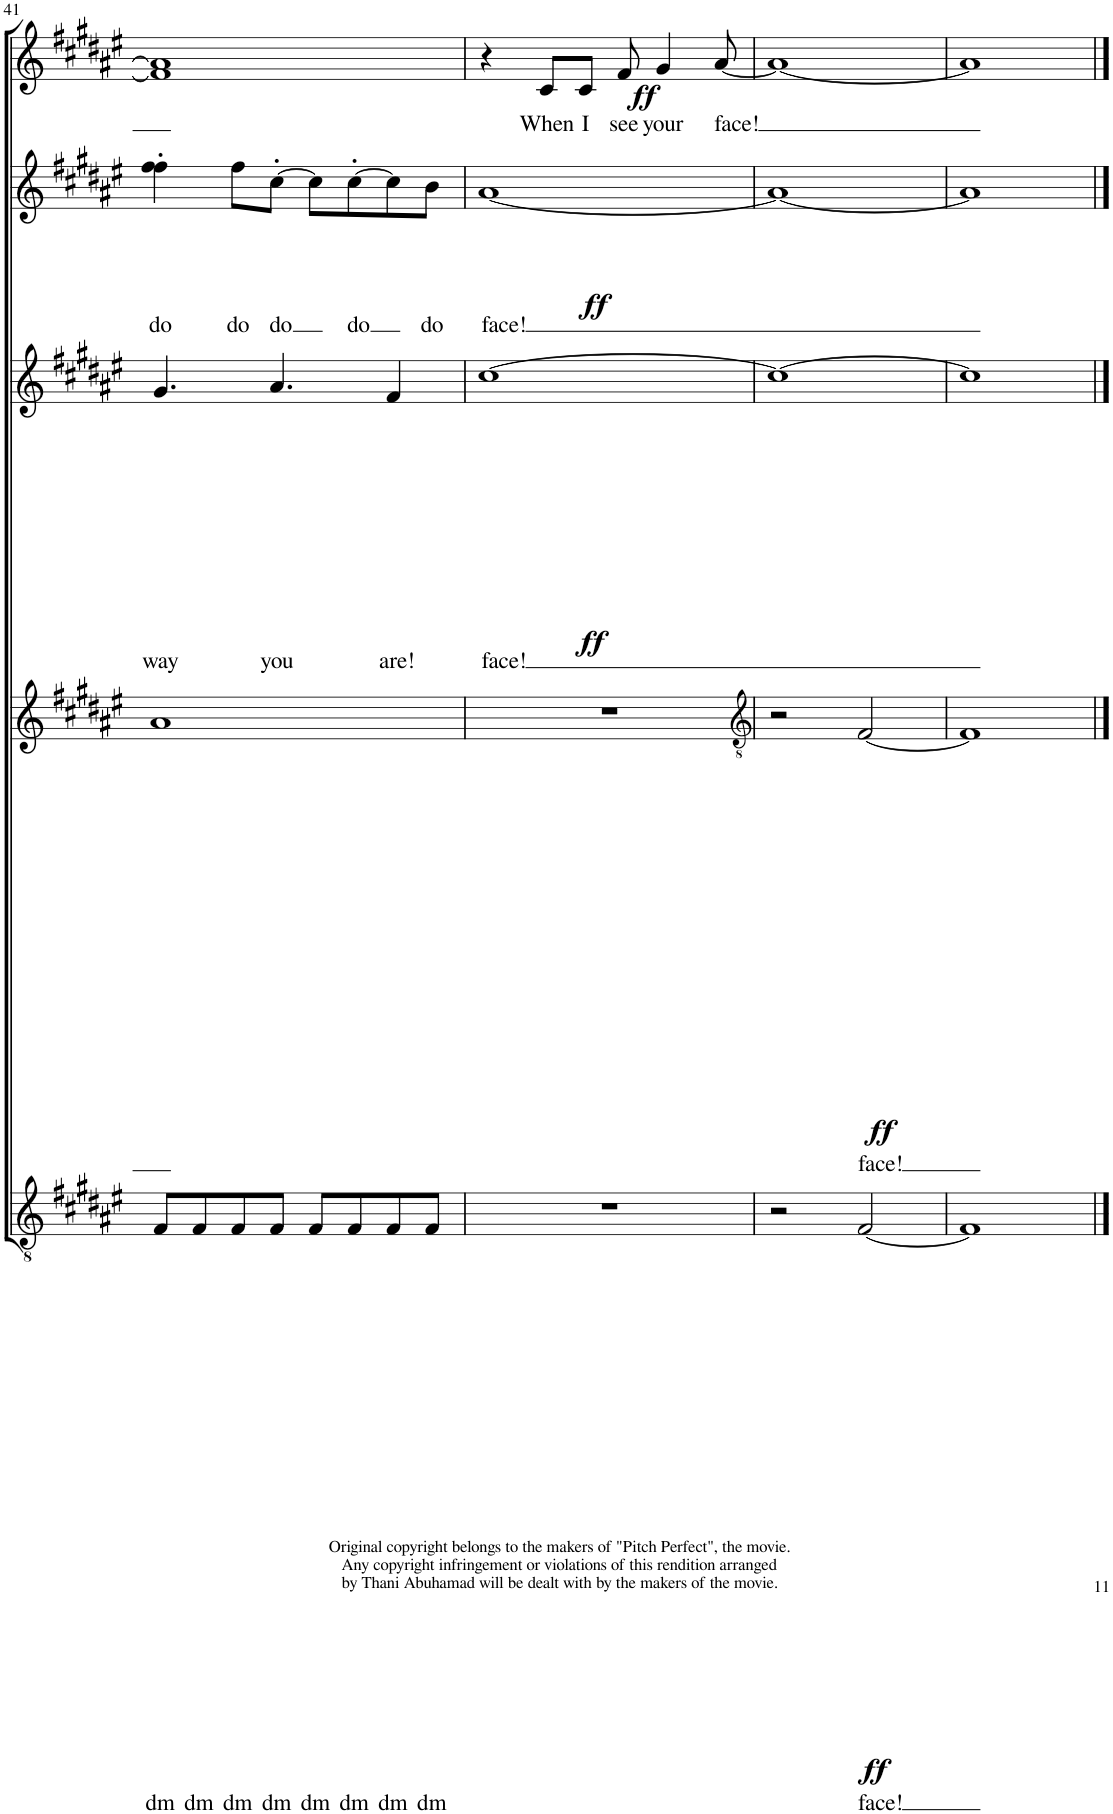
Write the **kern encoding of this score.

**kern	**text	**dynam	**kern	**text	**dynam	**kern	**text	**dynam	**kern	**text	**dynam	**kern	**text	**dynam
*part5	*part5	*part5	*part4	*part4	*part4	*part3	*part3	*part3	*part2	*part2	*part2	*part1	*part1	*part1
*staff5	*staff5	*staff5	*staff4	*staff4	*staff4	*staff3	*staff3	*staff3	*staff2	*staff2	*staff2	*staff1	*staff1	*staff1
*I"Bass	*	*	*I"Alto	*	*	*I"Mezzo	*	*	*I"Soprano	*	*	*I"Solo	*	*
*	*	*	*I'A	*	*	*	*	*	*I'S	*	*	*	*	*
!!LO:PB:g=z
*clefGv2	*	*	*clefG2	*	*	*clefG2	*	*	*clefG2	*	*	*clefG2	*	*
*k[f#c#g#d#a#e#]	*	*	*k[f#c#g#d#a#e#]	*	*	*k[f#c#g#d#a#e#]	*	*	*k[f#c#g#d#a#e#]	*	*	*k[f#c#g#d#a#e#]	*	*
*M4/4	*	*	*M4/4	*	*	*M4/4	*	*	*M4/4	*	*	*M4/4	*	*
=41	=41	=41	=41	=41	=41	=41	=41	=41	=41	=41	=41	=41	=41	=41
!	!LO:LY:b	!	!	!	!	!	!LO:LY:b	!	!	!LO:LY:b	!	!	!	!
8F#/L	dm	.	1a#	.	.	4.g#/	way	.	4ff#\' 4ff#\'	do	.	1f#] 1a#]	.	.
!	!LO:LY:b	!	!	!	!	!	!	!	!	!	!	!	!	!
8F#/	dm	.	.	.	.	.	.	.	.	.	.	.	.	.
!	!LO:LY:b	!	!	!	!	!	!	!	!	!LO:LY:b	!	!	!	!
8F#/	dm	.	.	.	.	.	.	.	8ff#\L	do	.	.	.	.
!	!LO:LY:b	!	!	!	!	!	!LO:LY:b	!	!	!LO:LY:b	!	!	!	!
8F#/J	dm	.	.	.	.	4.a#/	you	.	[8cc#'\J	do	.	.	.	.
!	!LO:LY:b	!	!	!	!	!	!	!	!	!	!	!	!	!
8F#/L	dm	.	.	.	.	.	.	.	8cc#\L]	.	.	.	.	.
!	!LO:LY:b	!	!	!	!	!	!	!	!	!LO:LY:b	!	!	!	!
8F#/	dm	.	.	.	.	.	.	.	[8cc#'\	do	.	.	.	.
!	!LO:LY:b	!	!	!	!	!	!LO:LY:b	!	!	!	!	!	!	!
8F#/	dm	.	.	.	.	4f#/	are!	.	8cc#\]	.	.	.	.	.
!	!LO:LY:b	!	!	!	!	!	!	!	!	!LO:LY:b	!	!	!	!
8F#/J	dm	.	.	.	.	.	.	.	8b\J	do	.	.	.	.
=42	=42	=42	=42	=42	=42	=42	=42	=42	=42	=42	=42	=42	=42	=42
!	!	!	!	!	!	!	!LO:LY:b	!LO:DY:b	!	!LO:LY:b	!LO:DY:b	!	!	!LO:DY:b
1r	.	.	1r	.	.	[1cc#	face!	ff	[1a#	face!	ff	4r	.	ff
!	!	!	!	!	!	!	!	!	!	!	!	!	!LO:LY:b	!
.	.	.	.	.	.	.	.	.	.	.	.	8c#/L	When	.
!	!	!	!	!	!	!	!	!	!	!	!	!	!LO:LY:b	!
.	.	.	.	.	.	.	.	.	.	.	.	8c#/J	I	.
!	!	!	!	!	!	!	!	!	!	!	!	!	!LO:LY:b	!
.	.	.	.	.	.	.	.	.	.	.	.	8f#/	see	.
!	!	!	!	!	!	!	!	!	!	!	!	!	!LO:LY:b	!
.	.	.	.	.	.	.	.	.	.	.	.	4g#/	your	.
!	!	!	!	!	!	!	!	!	!	!	!	!	!LO:LY:b	!
.	.	.	.	.	.	.	.	.	.	.	.	[8a#/	face!	.
=43	=43	=43	=43	=43	=43	=43	=43	=43	=43	=43	=43	=43	=43	=43
*	*	*	*clefGv2	*	*	*	*	*	*	*	*	*	*	*
!	!	!LO:DY:b	!	!	!LO:DY:b	!	!	!	!	!	!	!	!	!
2r	.	ff	2r	.	ff	1cc#_	.	.	1a#_	.	.	1a#_	.	.
!	!LO:LY:b	!	!	!LO:LY:b	!	!	!	!	!	!	!	!	!	!
[2F#/	face!	.	[2F#/	face!	.	.	.	.	.	.	.	.	.	.
=44	=44	=44	=44	=44	=44	=44	=44	=44	=44	=44	=44	=44	=44	=44
1F#]	.	.	1F#]	.	.	1cc#]	.	.	1a#]	.	.	1a#]	.	.
==	==	==	==	==	==	==	==	==	==	==	==	==	==	==
*-	*-	*-	*-	*-	*-	*-	*-	*-	*-	*-	*-	*-	*-	*-
